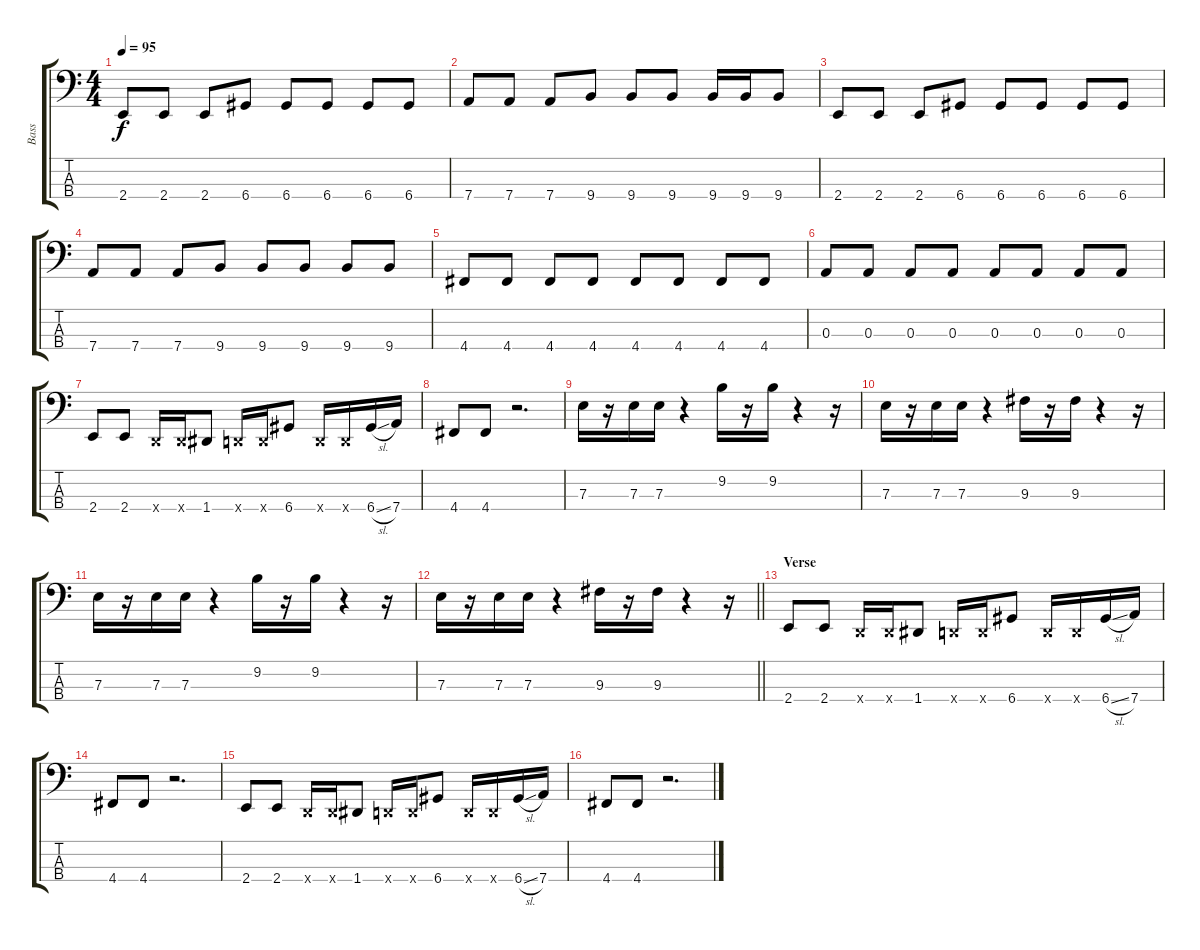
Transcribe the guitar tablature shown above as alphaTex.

\track ("Bass" "Bass") {instrument electricbasspick}
\staff {score tabs}
\tuning (G2 D2 A1 D1) {hide}
\ts (4 4)
\tempo 95
\clef f4
\ks c
2.4.8{dy f} 2.4.8 2.4.8 6.4.8 6.4.8 6.4.8 6.4.8 6.4.8 |
7.4.8 7.4.8 7.4.8 9.4.8 9.4.8 9.4.8 9.4.16 9.4.16 9.4.8 |
2.4.8 2.4.8 2.4.8 6.4.8 6.4.8 6.4.8 6.4.8 6.4.8 |
7.4.8 7.4.8 7.4.8 9.4.8 9.4.8 9.4.8 9.4.8 9.4.8 |
4.4.8 4.4.8 4.4.8 4.4.8 4.4.8 4.4.8 4.4.8 4.4.8 |
0.3.8 0.3.8 0.3.8 0.3.8 0.3.8 0.3.8 0.3.8 0.3.8 |
2.4.8 2.4.8 0.4{x}.16 0.4{x}.16 1.4.8 0.4{x}.16 0.4{x}.16 6.4.8 0.4{x}.16 0.4{x}.16 6.4{sl}.16 7.4.16 |
4.4.8 4.4.8 r.2{d} |
7.3.16{volume 8 instrument fretlessbass} r.16 7.3.16 7.3.16 r.4 9.2.16 r.16 9.2.16 r.4 r.16 |
7.3.16 r.16 7.3.16 7.3.16 r.4 9.3.16 r.16 9.3.16 r.4 r.16 |
7.3.16{volume 8 instrument fretlessbass} r.16 7.3.16 7.3.16 r.4 9.2.16 r.16 9.2.16 r.4 r.16 |
\barLineRight lightlight
7.3.16 r.16 7.3.16 7.3.16 r.4 9.3.16 r.16 9.3.16 r.4 r.16 |
\section ("" "Verse")
2.4.8{instrument electricbasspick} 2.4.8 0.4{x}.16 0.4{x}.16 1.4.8 0.4{x}.16 0.4{x}.16 6.4.8 0.4{x}.16 0.4{x}.16 6.4{sl}.16 7.4.16 |
4.4.8 4.4.8 r.2{d} |
2.4.8{instrument electricbasspick} 2.4.8 0.4{x}.16 0.4{x}.16 1.4.8 0.4{x}.16 0.4{x}.16 6.4.8 0.4{x}.16 0.4{x}.16 6.4{sl}.16 7.4.16 |
4.4.8 4.4.8 r.2{d}
